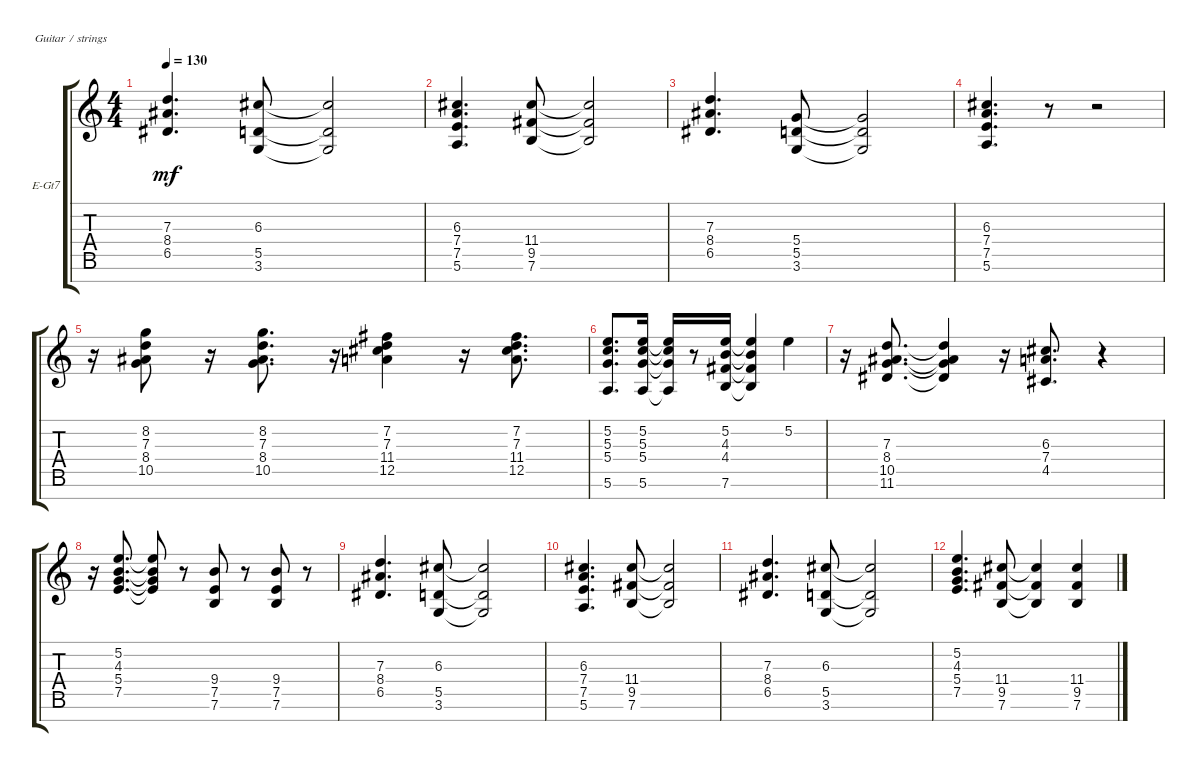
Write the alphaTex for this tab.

\defaultSystemsLayout 4
\bracketExtendMode groupsimilarinstruments
\firstSystemTrackNameOrientation horizontal
\otherSystemsTrackNameOrientation horizontal
\track ("Electric Guitar" "E-Gt7") {mute instrument electricguitarclean}
\staff {score tabs}
\tuning (E4 B3 G3 D3 A2 E2 B1)
\ts (4 4)
\tempo 130
\clef g2
\ks c
(6.5 8.4 7.3).4{d dy mf} (6.3 5.5 3.6).8 (3.6{t} 5.5{t} 6.3{t}).2 |
(5.6 7.5 7.4 6.3).4{d} (11.4 9.5 7.6).8 (7.6{t} 9.5{t} 11.4{t}).2 |
(7.3 8.4 6.5).4{d} (3.6 5.5 5.4).8 (5.4{t} 5.5{t} 3.6{t}).2 |
(5.6 7.5 7.4 6.3).4{d} r.8 r.2 |
r.16 (10.5 8.4 7.3 8.2).8 r.16 (8.2 7.3 8.4 10.5).8{d} r.16 (7.2 7.3 11.4 12.5).4 r.16 (7.2 7.3 11.4 12.5).8{d} |
(5.6 5.4 5.3 5.2).8{d} (5.2 5.3 5.4 5.6).16 (5.6{t} 5.4{t} 5.3{t} 5.2{t}).16 r.8 (5.2 4.3 4.4 7.6).16 (7.6{t} 4.4{t} 4.3{t} 5.2{t}).4 5.2.4 |
r.16 (7.3 8.4 10.5 11.6).8{d} (11.6{t} 10.5{t} 8.4{t} 7.3{t}).4 r.16 (6.3 7.4 4.5).8{d} r.4 |
r.16 (5.2 4.3 5.4 7.5).8{d} (7.5{t} 5.4{t} 4.3{t} 5.2{t}).8 r.8 (9.4 7.5 7.6).8 r.8 (7.6 7.5 9.4).8 r.8 |
(7.3 8.4 6.5).4{d} (6.3 5.5 3.6).8 (3.6{t} 5.5{t} 6.3{t}).2 |
(5.6 7.5 7.4 6.3).4{d} (11.4 9.5 7.6).8 (7.6{t} 9.5{t} 11.4{t}).2 |
(6.5 8.4 7.3).4{d} (6.3 5.5 3.6).8 (3.6{t} 5.5{t} 6.3{t}).2 |
(5.2 4.3 5.4 7.5).4{d} (11.4 9.5 7.6).8 (7.6{t} 9.5{t} 11.4{t}).4 (11.4 9.5 7.6).4
